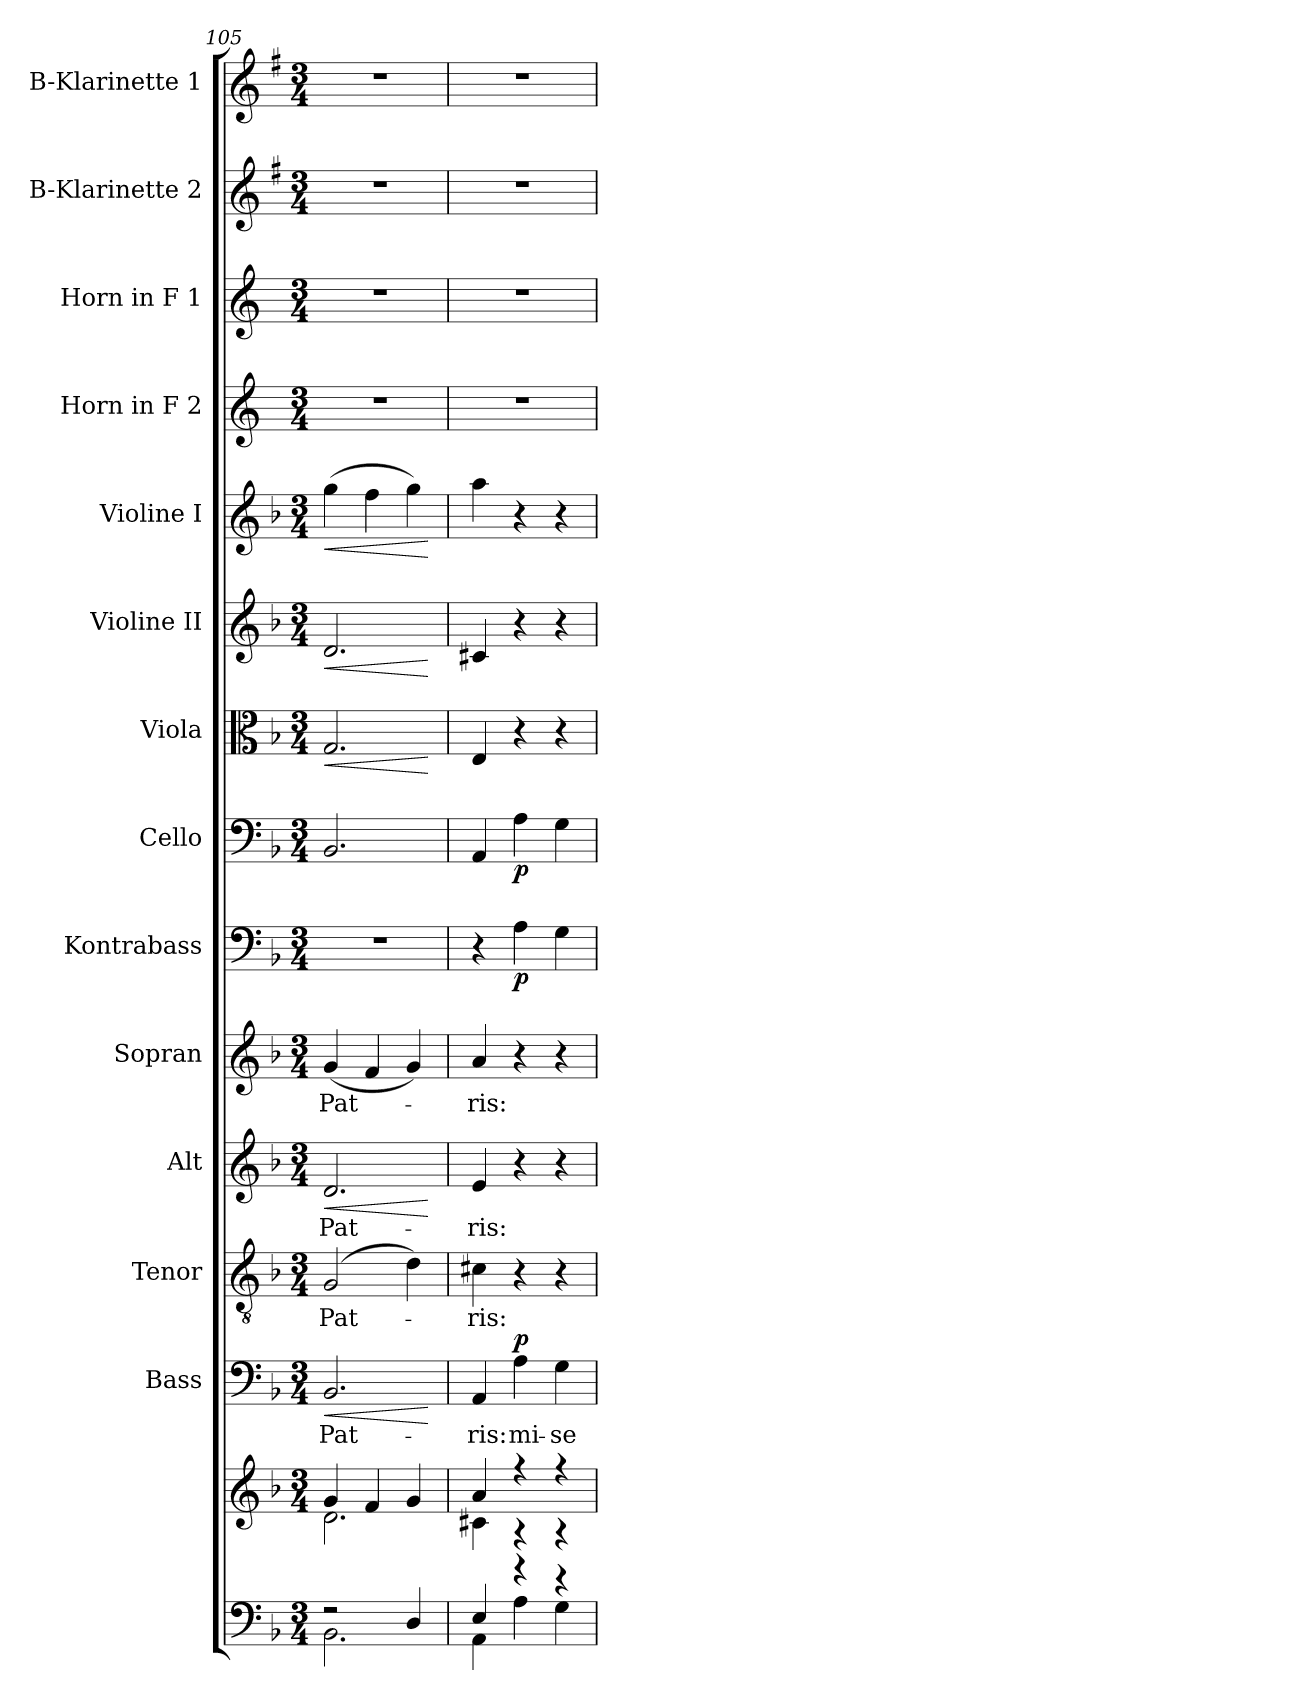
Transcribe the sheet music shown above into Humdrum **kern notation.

**kern	**kern	**kern	**text	**dynam	**kern	**text	**kern	**text	**dynam	**kern	**text	**kern	**dynam	**kern	**dynam	**kern	**dynam	**kern	**dynam	**kern	**dynam	**kern	**kern	**kern	**kern
*part14	*part14	*part13	*part13	*part13	*part12	*part12	*part11	*part11	*part11	*part10	*part10	*part9	*part9	*part8	*part8	*part7	*part7	*part6	*part6	*part5	*part5	*part4	*part3	*part2	*part1
*staff15	*staff14	*staff13	*staff13	*staff13	*staff12	*staff12	*staff11	*staff11	*staff11	*staff10	*staff10	*staff9	*staff9	*staff8	*staff8	*staff7	*staff7	*staff6	*staff6	*staff5	*staff5	*staff4	*staff3	*staff2	*staff1
*	*	*I"Bass	*	*	*I"Tenor	*	*I"Alt	*	*	*I"Sopran	*	*I"Kontrabass	*	*I"Cello	*	*I"Viola	*	*I"Violine II	*	*I"Violine I	*	*I"Horn in F 2	*I"Horn in F 1	*I"B-Klarinette 2	*I"B-Klarinette 1
*	*	*I'B.	*	*	*I'T.	*	*I'A.	*	*	*I'S.	*	*I'Kb.	*	*	*	*I'Vla.	*	*I'Vl. II	*	*I'Vl. I	*	*	*	*I'B Kl. 2	*I'B Kl. 1
*clefF4	*clefG2	*clefF4	*	*	*clefGv2	*	*clefG2	*	*	*clefG2	*	*clefF4	*	*clefF4	*	*clefC3	*	*clefG2	*	*clefG2	*	*clefG2	*clefG2	*clefG2	*clefG2
*	*	*	*	*	*	*	*	*	*	*	*	*ITrd7c12	*	*	*	*	*	*	*	*	*	*ITrd4c7	*ITrd4c7	*ITrd1c2	*ITrd1c2
*k[b-]	*k[b-]	*k[b-]	*	*	*k[b-]	*	*k[b-]	*	*	*k[b-]	*	*k[b-]	*	*k[b-]	*	*k[b-]	*	*k[b-]	*	*k[b-]	*	*k[b-]	*k[b-]	*k[b-]	*k[b-]
*F:	*F:	*F:	*	*	*F:	*	*F:	*	*	*F:	*	*F:	*	*F:	*	*F:	*	*F:	*	*F:	*	*F:	*F:	*F:	*F:
*M3/4	*M3/4	*M3/4	*	*	*M3/4	*	*M3/4	*	*	*M3/4	*	*M3/4	*	*M3/4	*	*M3/4	*	*M3/4	*	*M3/4	*	*M3/4	*M3/4	*M3/4	*M3/4
=105	=105	=105	=105	=105	=105	=105	=105	=105	=105	=105	=105	=105	=105	=105	=105	=105	=105	=105	=105	=105	=105	=105	=105	=105	=105
*^	*^	*	*	*	*	*	*	*	*	*	*	*	*	*	*	*	*	*	*	*	*	*	*	*	*
!	!	!	!	!	!LO:LY:b	!LO:HP:b	!	!LO:LY:b	!	!LO:LY:b	!LO:HP:b	!	!LO:LY:b	!	!	!	!	!	!LO:HP:b	!	!LO:HP:b	!	!LO:HP:b	!	!	!	!
2rF	2.BB-\	4g/	2.d\	2.BB-/	Pat-	<	(2G/	Pat-	2.d/	Pat-	<	(<4g/	Pat-	2.r	.	2.BB-/	.	2.G/	<	2.d/	<	(>4gg\	<	2.r	2.r	2.r	2.r
.	.	4f/	.	.	.	.	.	.	.	.	.	4f/	.	.	.	.	.	.	.	.	.	4ff\	.	.	.	.	.
4D/	.	4g/	.	.	.	.	4d\)	.	.	.	.	4g/)	.	.	.	.	.	.	.	.	.	4gg\)	.	.	.	.	.
*v	*v	*	*	*	*	*	*	*	*	*	*	*	*	*	*	*	*	*	*	*	*	*	*	*	*	*	*
*	*v	*v	*	*	*	*	*	*	*	*	*	*	*	*	*	*	*	*	*	*	*	*	*	*	*	*
.	.	.	.	[	.	.	.	.	[	.	.	.	.	.	.	.	[	.	[	.	[	.	.	.	.
=106	=106	=106	=106	=106	=106	=106	=106	=106	=106	=106	=106	=106	=106	=106	=106	=106	=106	=106	=106	=106	=106	=106	=106	=106	=106
*^	*^	*	*	*	*	*	*	*	*	*	*	*	*	*	*	*	*	*	*	*	*	*	*	*	*
!	!	!	!	!	!LO:LY:b	!	!	!LO:LY:b	!	!LO:LY:b	!	!	!LO:LY:b	!	!	!	!	!	!	!	!	!	!	!	!	!	!
4E/	4AA\	4a/	4c#X\	4AA/	-ris:	.	4c#X\	-ris:	4e/	-ris:	.	4a/	-ris:	4r	.	4AA/	.	4E/	.	4c#X/	.	4aa\	.	2.r	2.r	2.r	2.r
!	!	!	!	!	!LO:LY:b	!LO:DY:a	!	!	!	!	!	!	!	!	!LO:DY:b	!	!LO:DY:b	!	!	!	!	!	!	!	!	!	!
4rf	4A\	4r	4r	4A\	mi-	p	4r	.	4r	.	.	4r	.	4AA\	p	4A\	p	4r	.	4r	.	4r	.	.	.	.	.
!	!	!	!	!	!LO:LY:b	!	!	!	!	!	!	!	!	!	!	!	!	!	!	!	!	!	!	!	!	!	!
4re	4G\	4r	4r	4G\	-se-	.	4r	.	4r	.	.	4r	.	4GG\	.	4G\	.	4r	.	4r	.	4r	.	.	.	.	.
*v	*v	*	*	*	*	*	*	*	*	*	*	*	*	*	*	*	*	*	*	*	*	*	*	*	*	*	*
*	*v	*v	*	*	*	*	*	*	*	*	*	*	*	*	*	*	*	*	*	*	*	*	*	*	*	*
=	=	=	=	=	=	=	=	=	=	=	=	=	=	=	=	=	=	=	=	=	=	=	=	=	=
*-	*-	*-	*-	*-	*-	*-	*-	*-	*-	*-	*-	*-	*-	*-	*-	*-	*-	*-	*-	*-	*-	*-	*-	*-	*-
